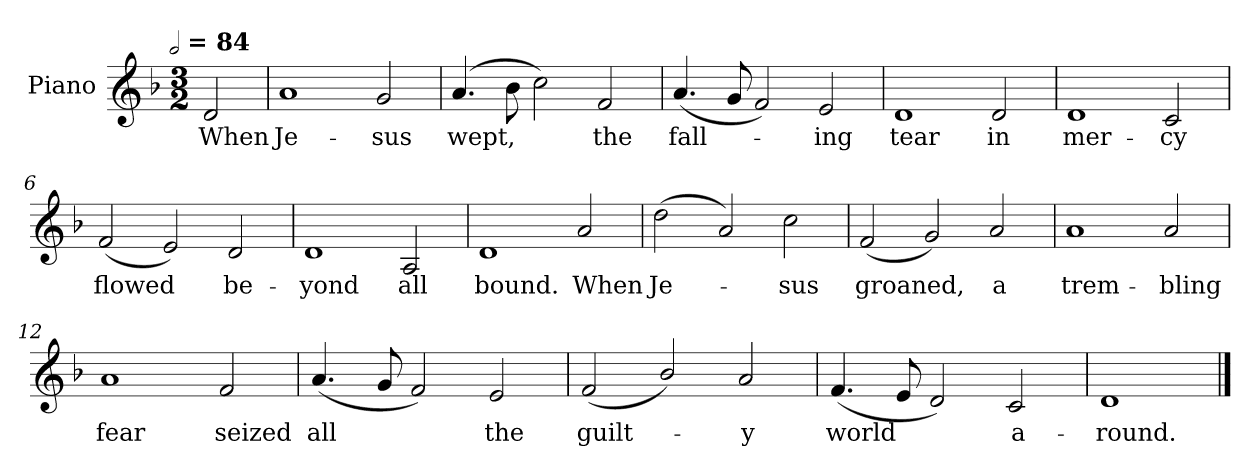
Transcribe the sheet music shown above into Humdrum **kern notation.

**kern	**text
*part1	*part1
*staff1	*staff1
*I"Piano	*
*I'Pno.	*
*clefG2	*
*k[b-]	*
!!LO:TX:omd:t=[half] = 84
*M3/2	*
*MM168	*
=	=
2d/	When
=1	=1
1a	Je-
2g	-sus
=2	=2
(>4.a/	wept,
8b-\	.
2cc\)	.
2f/	the
=3	=3
(4.a/	fall-
8g/	.
2f)	.
2e	-ing
=4	=4
1d	tear
2d/	in
!!LO:LB:g=z
=5	=5
1d	mer-
2c	-cy
=6	=6
(2f/	flowed
2e)	.
2d	be-
=7	=7
1d	-yond
2A	all
=8	=8
1d	bound.
2a	When
!!LO:LB:g=z
=9	=9
(>2dd\	Je-
2a/)	.
2cc	-sus
=10	=10
(2f/	groaned,
2g/)	.
2a	a
=11	=11
1a	trem-
2a	-bling
=12	=12
1a	fear
2f/	seized
!!LO:LB:g=z
=13	=13
(<4.a/	all
8g/	.
2f/)	.
2e	the
=14	=14
(2f/	guilt-
2b-/)	.
2a	-y
=15	=15
(<4.f/	world
8e/	.
2d/)	.
2c	a-
=16	=16
1d	-round.
==	==
*-	*-
